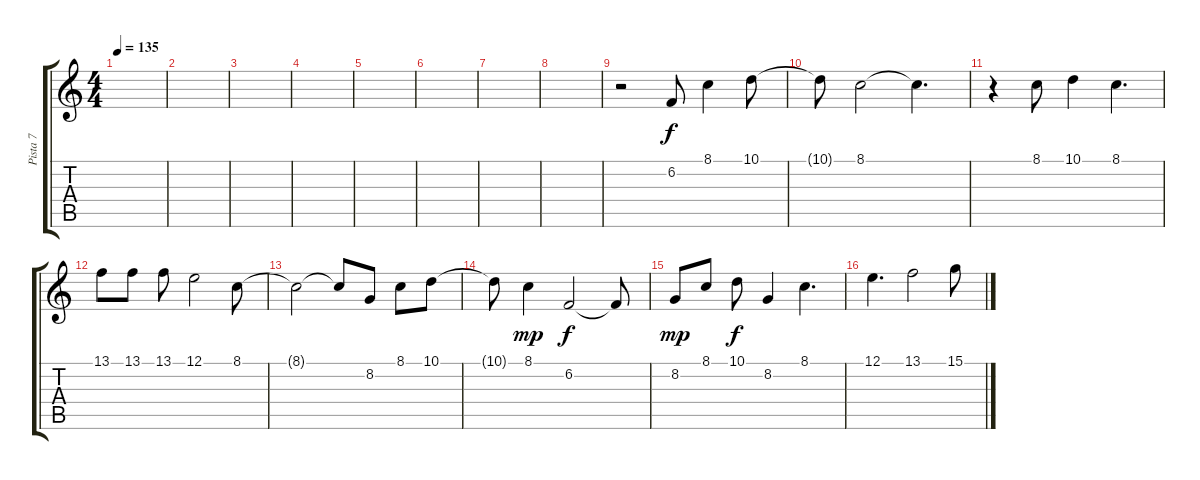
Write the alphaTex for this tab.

\track ("Pista 7" "Pista 7") {instrument acousticgrandpiano}
\staff {score tabs}
\tuning (E4 B3 G3 D3 A2 E2) {hide}
\ts (4 4)
\tempo 135
\clef g2
\ks c
|
|
|
|
|
|
|
|
r.2 6.2.8 8.1.4{dy f} 10.1.8 |
10.1{t}.8 8.1.2 8.1{t}.4{d} |
r.4 8.1.8 10.1.4 8.1.4{d} |
13.1.8 13.1.8 13.1.8 12.1.2 8.1.8 |
8.1{t}.2 8.1{t}.8 8.2.8 8.1.8 10.1.8 |
10.1{t}.8 8.1.4{dy mp} 6.2.2{dy f} 6.2{t}.8 |
8.2.8{dy mp} 8.1.8 10.1.8{dy f} 8.2.4 8.1.4{d} |
12.1.4{d} 13.1.2 15.1.8
